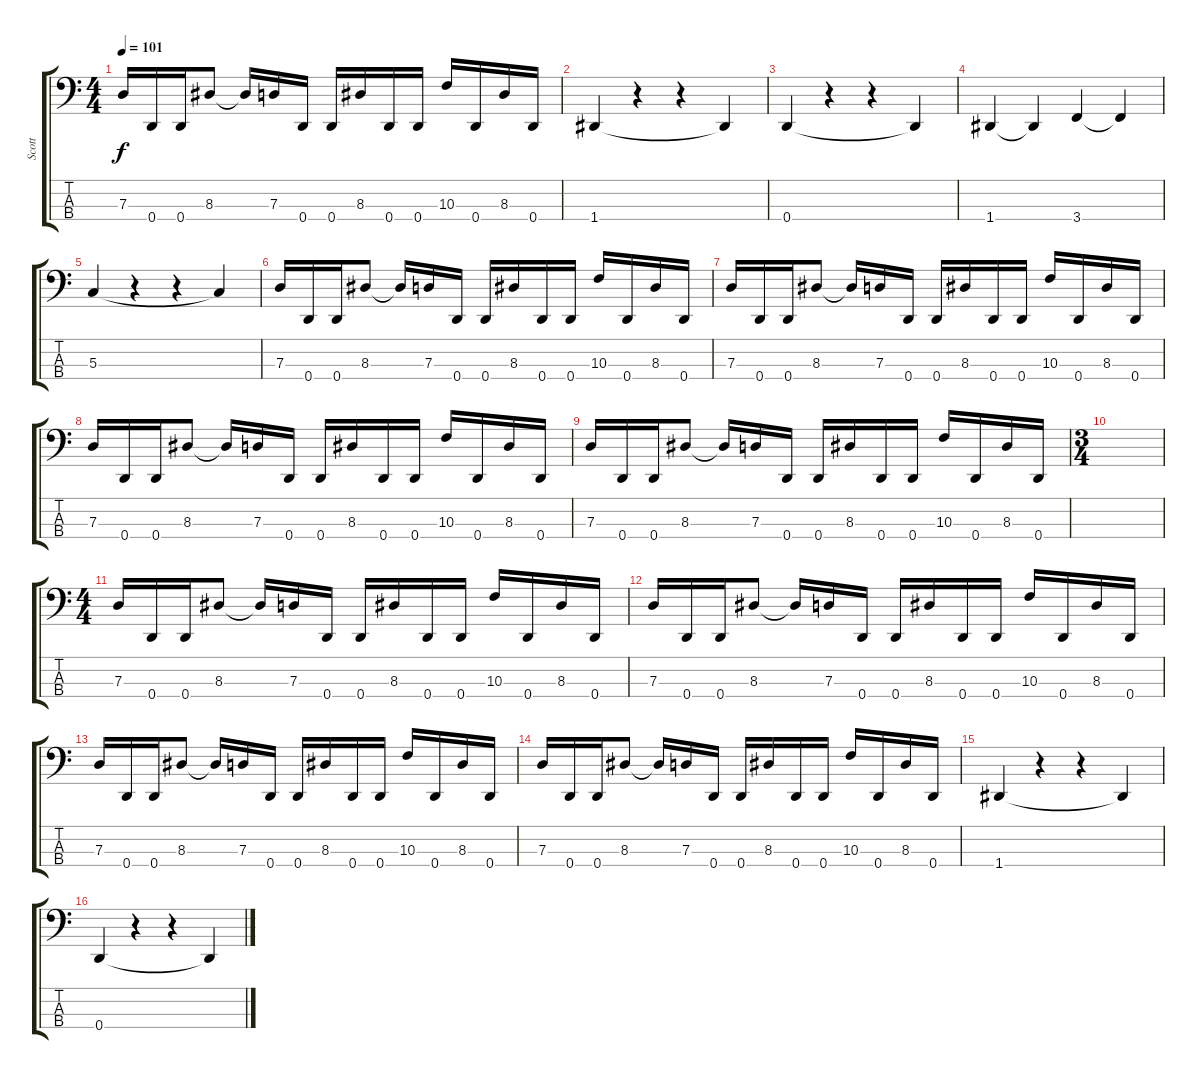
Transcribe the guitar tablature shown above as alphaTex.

\track ("Scott" "Scott") {instrument electricbasspick}
\staff {score tabs}
\tuning (F2 C2 G1 D1) {hide}
\ts (4 4)
\tempo 101
\clef f4
\ks c
7.3.16{dy f} 0.4.16 0.4.16 8.3.8 8.3{t}.16 7.3.16 0.4.16 0.4.16 8.3.16 0.4.16 0.4.16 10.3.16 0.4.16 8.3.16 0.4.16 |
1.4.4 r.4 r.4 1.4{t}.4 |
0.4.4 r.4 r.4 0.4{t}.4 |
1.4.4 1.4{t}.4 3.4.4 3.4{t}.4 |
5.3.4 r.4 r.4 5.3{t}.4 |
7.3.16 0.4.16 0.4.16 8.3.8 8.3{t}.16 7.3.16 0.4.16 0.4.16 8.3.16 0.4.16 0.4.16 10.3.16 0.4.16 8.3.16 0.4.16 |
7.3.16 0.4.16 0.4.16 8.3.8 8.3{t}.16 7.3.16 0.4.16 0.4.16 8.3.16 0.4.16 0.4.16 10.3.16 0.4.16 8.3.16 0.4.16 |
7.3.16 0.4.16 0.4.16 8.3.8 8.3{t}.16 7.3.16 0.4.16 0.4.16 8.3.16 0.4.16 0.4.16 10.3.16 0.4.16 8.3.16 0.4.16 |
7.3.16 0.4.16 0.4.16 8.3.8 8.3{t}.16 7.3.16 0.4.16 0.4.16 8.3.16 0.4.16 0.4.16 10.3.16 0.4.16 8.3.16 0.4.16 |
\ts (3 4)
|
\ts (4 4)
7.3.16 0.4.16 0.4.16 8.3.8 8.3{t}.16 7.3.16 0.4.16 0.4.16 8.3.16 0.4.16 0.4.16 10.3.16 0.4.16 8.3.16 0.4.16 |
7.3.16 0.4.16 0.4.16 8.3.8 8.3{t}.16 7.3.16 0.4.16 0.4.16 8.3.16 0.4.16 0.4.16 10.3.16 0.4.16 8.3.16 0.4.16 |
7.3.16 0.4.16 0.4.16 8.3.8 8.3{t}.16 7.3.16 0.4.16 0.4.16 8.3.16 0.4.16 0.4.16 10.3.16 0.4.16 8.3.16 0.4.16 |
7.3.16 0.4.16 0.4.16 8.3.8 8.3{t}.16 7.3.16 0.4.16 0.4.16 8.3.16 0.4.16 0.4.16 10.3.16 0.4.16 8.3.16 0.4.16 |
1.4.4 r.4 r.4 1.4{t}.4 |
0.4.4 r.4 r.4 0.4{t}.4
